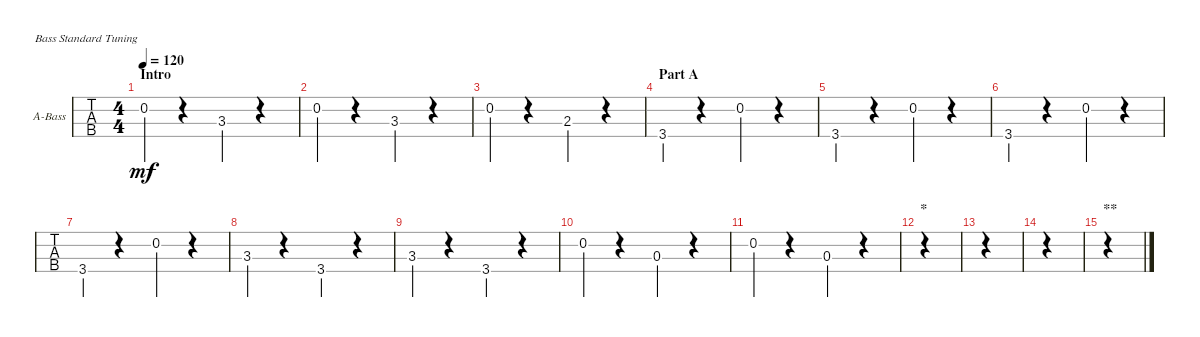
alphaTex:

\defaultSystemsLayout 4
\bracketExtendMode groupsimilarinstruments
\firstSystemTrackNameOrientation horizontal
\otherSystemsTrackNameOrientation horizontal
\track ("Acoustic Bass" "A-Bass") {instrument acousticbass}
\staff {tabs}
\tuning (G2 D2 A1 E1)
\ts (4 4)
\section ("" "Intro")
\tempo 120
\clef f4
\scale
0.487395
\ks c
0.2.4{dy mf instrument acousticbass} r.4 3.3.4 r.4 |
\scale
0.256303 0.2.4 r.4 3.3.4 r.4 |
\scale
0.256303 0.2.4 r.4 2.3.4 r.4 |
\section ("" "Part A")
\scale
0.333333 3.4.4 r.4 0.2.4 r.4 |
\scale
0.333333 3.4.4 r.4 0.2.4 r.4 |
\scale
0.333333 3.4.4 r.4 0.2.4 r.4 |
\scale
0.333333 3.4.4 r.4 0.2.4 r.4 |
\scale
0.333333 3.3.4 r.4 3.4.4 r.4 |
\scale
0.333333 3.3.4 r.4 3.4.4 r.4 |
\scale
0.333333 0.2.4 r.4 0.3.4 r.4 |
\scale
0.333333 0.2.4 r.4 0.3.4 r.4 |
\section ("" "*")
\scale
0.333333 |
\scale
0.333333 |
\scale
0.333333 |
\section ("" "**")
\scale
0.333333 |
\scale
0.333333
